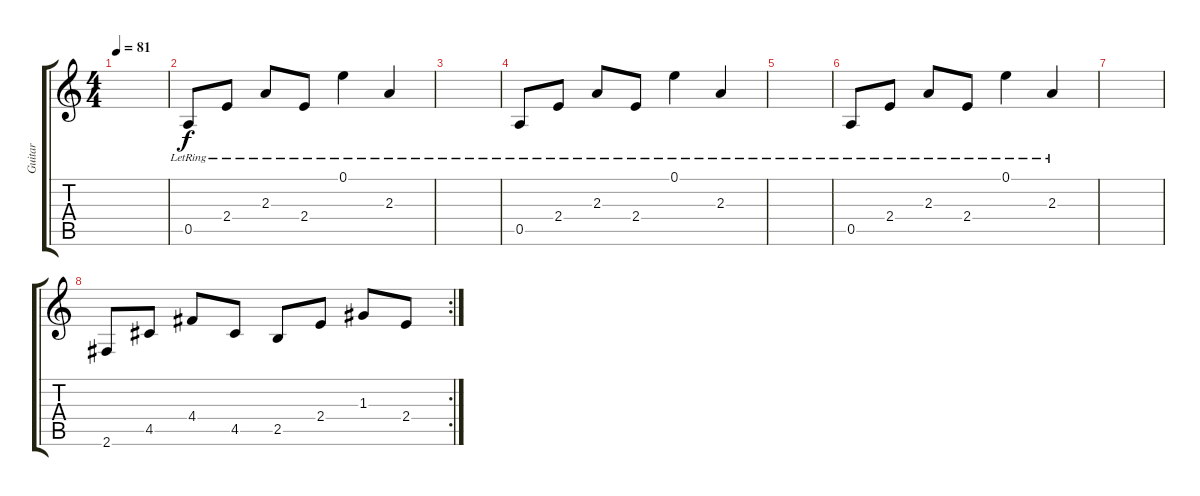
\track ("Guitar" "Guitar") {instrument acousticguitarnylon}
\staff {score tabs}
\tuning (E4 B3 G3 D3 A2 E2) {hide}
\ts (4 4)
\tempo 81
\clef g2
\ks c
|
0.5{lr}.8 2.4{lr}.8 2.3{lr}.8 2.4{lr}.8 0.1{lr}.4 2.3{lr}.4 |
|
0.5{lr}.8 2.4{lr}.8 2.3{lr}.8 2.4{lr}.8 0.1{lr}.4 2.3{lr}.4 |
|
0.5{lr}.8 2.4{lr}.8 2.3{lr}.8 2.4{lr}.8 0.1{lr}.4 2.3{lr}.4 |
|
\rc 2
2.6.8 4.5.8 4.4.8 4.5.8 2.5.8 2.4.8 1.3.8 2.4.8
